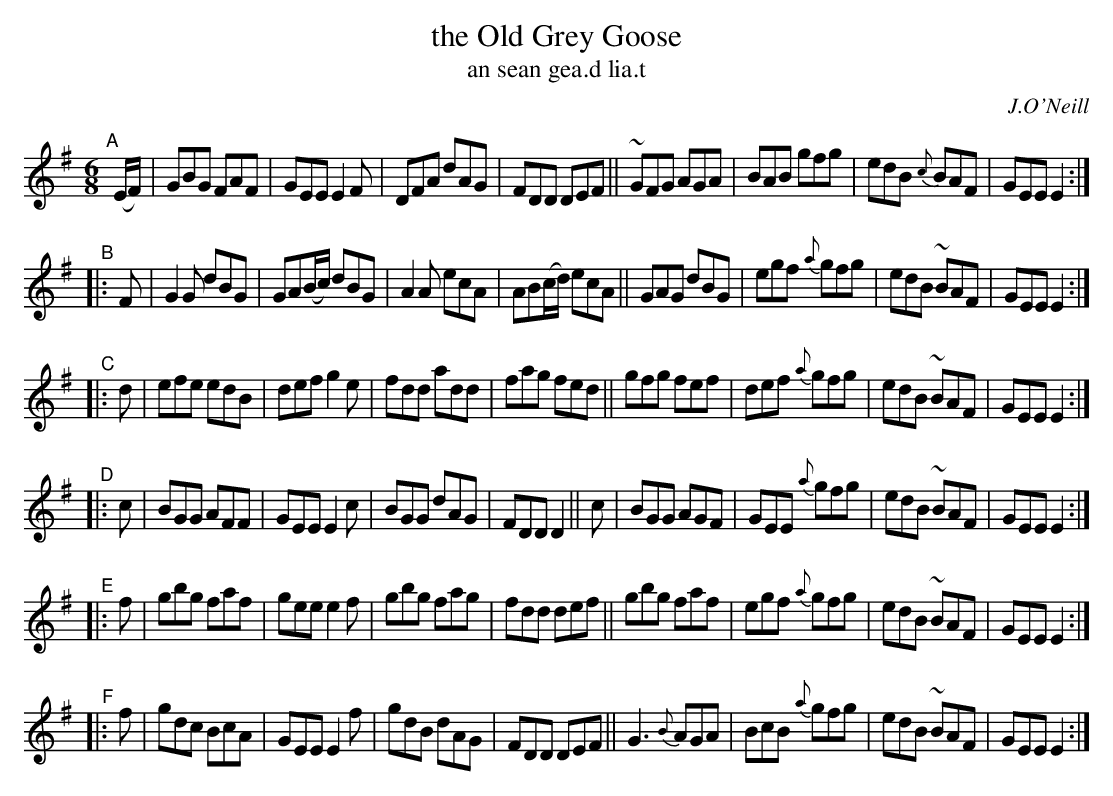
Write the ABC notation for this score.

X:1
T: the Old Grey Goose
T: an sean gea.d lia.t
O: J.O'Neill
M: 6/8
K: G	% and Em
"^A"[|] (E/F/) |\
 GBG FAF | GEE E2F | DFA    dAG | FDD DEF ||\
~GFG AGA | BAB gfg | edB {c}BAF | GEE E2 :|
"^B"|: F |\
G2G dBG | GA(B/c/) dBG | A2A  ecA | AB(c/d/) ecA ||\
GAG dBG | egf   {a}gfg | edB ~BAF | GEE E2 :|
"^C"|: d |\
efe edB | def    g2e | fdd  add | fag fed ||\
gfg fef | def {a}gfg | edB ~BAF | GEE E2 :|
"^D"|: c |\
BGG AFF | GEE    E2c | BGG dAG | FDD D2 || c |\
BGG AGF | GEE {a}gfg | edB ~BAF | GEE E2 :|
"^E"|: f |\
gbg faf | gee    e2f | gbg  fag | fdd def ||\
gbg faf | egf {a}gfg | edB ~BAF | GEE E2 :|
"^F"|: f |\
gdc   BcA | GEE    E2f | gdB  dAG | FDD DEF ||\
G3 {B}AGA | BcB {a}gfg | edB ~BAF | GEE E2 :|
